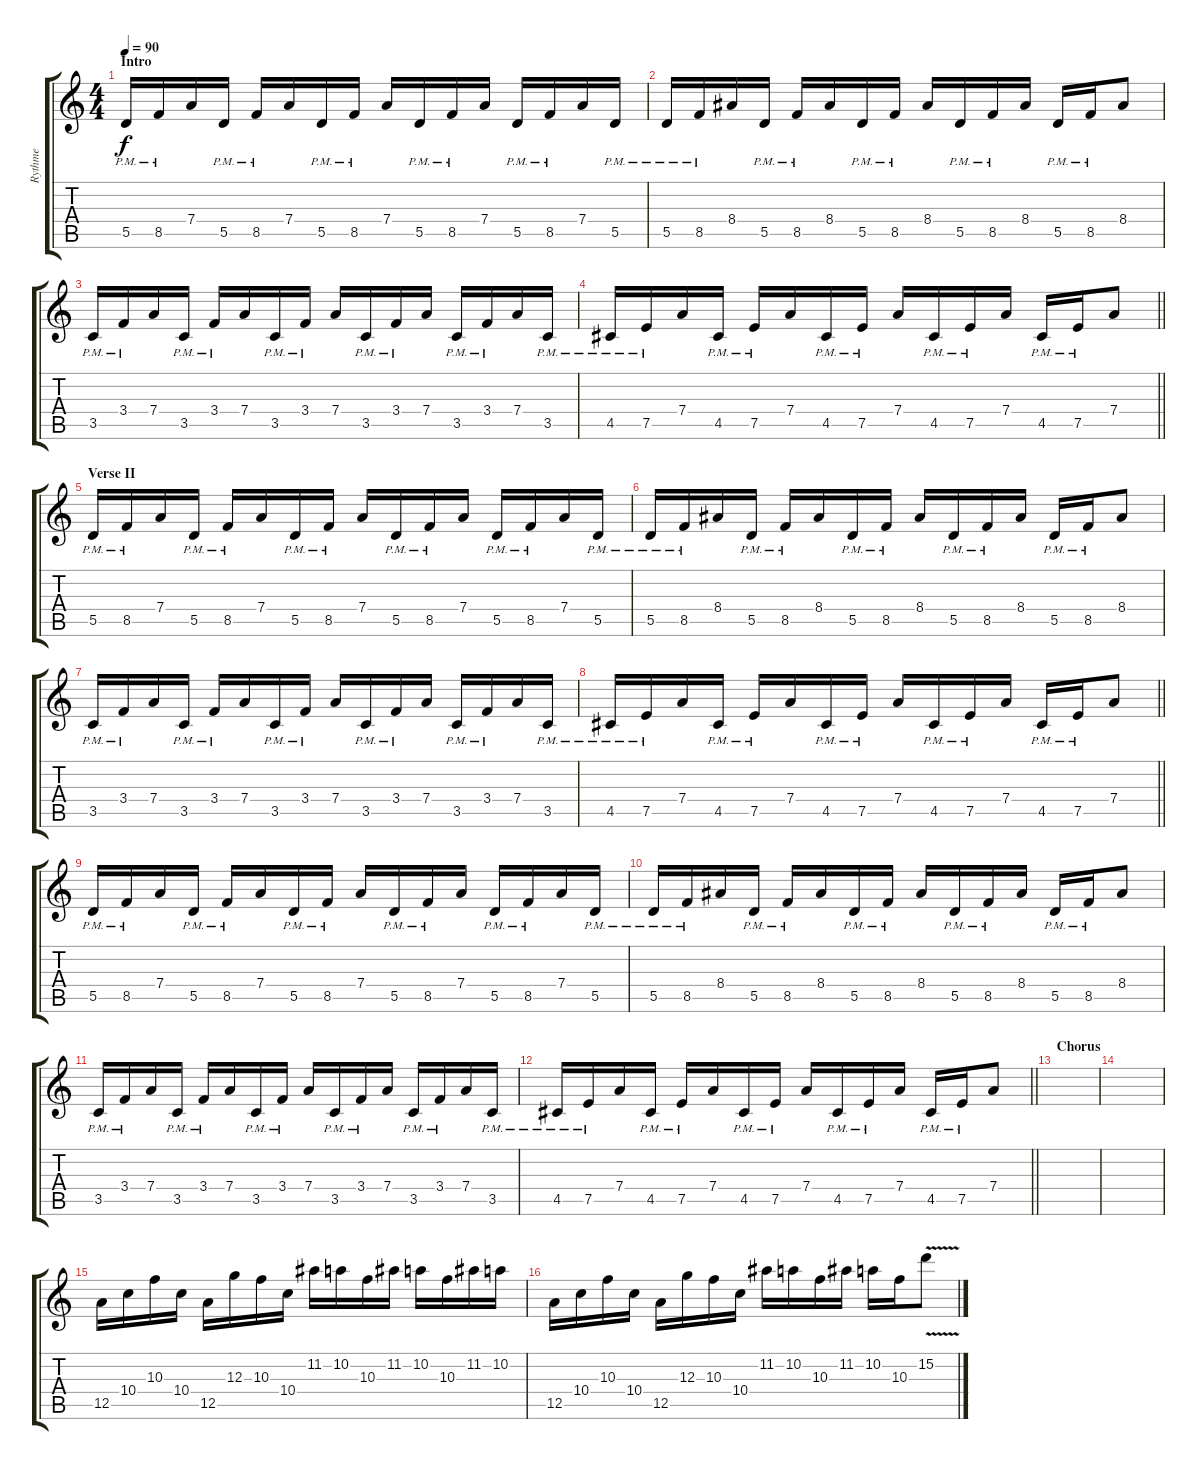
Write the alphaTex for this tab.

\track ("Rythme" "Rythme") {instrument distortionguitar}
\staff {score tabs}
\tuning (E4 B3 G3 D3 A2 D2) {hide}
\ts (4 4)
\section ("" "Intro")
\tempo 90
\clef g2
\ks c
5.5{pm}.16{dy f} 8.5{pm}.16 7.4.16 5.5{pm}.16 8.5{pm}.16 7.4.16 5.5{pm}.16 8.5{pm}.16 7.4.16 5.5{pm}.16 8.5{pm}.16 7.4.16 5.5{pm}.16 8.5{pm}.16 7.4.16 5.5{pm}.16 |
5.5{pm}.16 8.5{pm}.16 8.4.16 5.5{pm}.16 8.5{pm}.16 8.4.16 5.5{pm}.16 8.5{pm}.16 8.4.16 5.5{pm}.16 8.5{pm}.16 8.4.16 5.5{pm}.16 8.5{pm}.16 8.4.8 |
3.5{pm}.16 3.4{pm}.16 7.4.16 3.5{pm}.16 3.4{pm}.16 7.4.16 3.5{pm}.16 3.4{pm}.16 7.4.16 3.5{pm}.16 3.4{pm}.16 7.4.16 3.5{pm}.16 3.4{pm}.16 7.4.16 3.5{pm}.16 |
\barLineRight lightlight
4.5{pm}.16 7.5{pm}.16 7.4.16 4.5{pm}.16 7.5{pm}.16 7.4.16 4.5{pm}.16 7.5{pm}.16 7.4.16 4.5{pm}.16 7.5{pm}.16 7.4.16 4.5{pm}.16 7.5{pm}.16 7.4.8 |
\section ("" "Verse II")
5.5{pm}.16 8.5{pm}.16 7.4.16 5.5{pm}.16 8.5{pm}.16 7.4.16 5.5{pm}.16 8.5{pm}.16 7.4.16 5.5{pm}.16 8.5{pm}.16 7.4.16 5.5{pm}.16 8.5{pm}.16 7.4.16 5.5{pm}.16 |
5.5{pm}.16 8.5{pm}.16 8.4.16 5.5{pm}.16 8.5{pm}.16 8.4.16 5.5{pm}.16 8.5{pm}.16 8.4.16 5.5{pm}.16 8.5{pm}.16 8.4.16 5.5{pm}.16 8.5{pm}.16 8.4.8 |
3.5{pm}.16 3.4{pm}.16 7.4.16 3.5{pm}.16 3.4{pm}.16 7.4.16 3.5{pm}.16 3.4{pm}.16 7.4.16 3.5{pm}.16 3.4{pm}.16 7.4.16 3.5{pm}.16 3.4{pm}.16 7.4.16 3.5{pm}.16 |
\barLineRight lightlight
4.5{pm}.16 7.5{pm}.16 7.4.16 4.5{pm}.16 7.5{pm}.16 7.4.16 4.5{pm}.16 7.5{pm}.16 7.4.16 4.5{pm}.16 7.5{pm}.16 7.4.16 4.5{pm}.16 7.5{pm}.16 7.4.8 |
5.5{pm}.16 8.5{pm}.16 7.4.16 5.5{pm}.16 8.5{pm}.16 7.4.16 5.5{pm}.16 8.5{pm}.16 7.4.16 5.5{pm}.16 8.5{pm}.16 7.4.16 5.5{pm}.16 8.5{pm}.16 7.4.16 5.5{pm}.16 |
5.5{pm}.16 8.5{pm}.16 8.4.16 5.5{pm}.16 8.5{pm}.16 8.4.16 5.5{pm}.16 8.5{pm}.16 8.4.16 5.5{pm}.16 8.5{pm}.16 8.4.16 5.5{pm}.16 8.5{pm}.16 8.4.8 |
3.5{pm}.16 3.4{pm}.16 7.4.16 3.5{pm}.16 3.4{pm}.16 7.4.16 3.5{pm}.16 3.4{pm}.16 7.4.16 3.5{pm}.16 3.4{pm}.16 7.4.16 3.5{pm}.16 3.4{pm}.16 7.4.16 3.5{pm}.16 |
\barLineRight lightlight
4.5{pm}.16 7.5{pm}.16 7.4.16 4.5{pm}.16 7.5{pm}.16 7.4.16 4.5{pm}.16 7.5{pm}.16 7.4.16 4.5{pm}.16 7.5{pm}.16 7.4.16 4.5{pm}.16 7.5{pm}.16 7.4.8 |
\section ("" "Chorus")
|
|
12.5.16 10.4.16 10.3.16 10.4.16 12.5.16 12.3.16 10.3.16 10.4.16 11.2.16 10.2.16 10.3.16 11.2.16 10.2.16 10.3.16 11.2.16 10.2.16 |
12.5.16 10.4.16 10.3.16 10.4.16 12.5.16 12.3.16 10.3.16 10.4.16 11.2.16 10.2.16 10.3.16 11.2.16 10.2.16 10.3.16 15.2{v}.8
